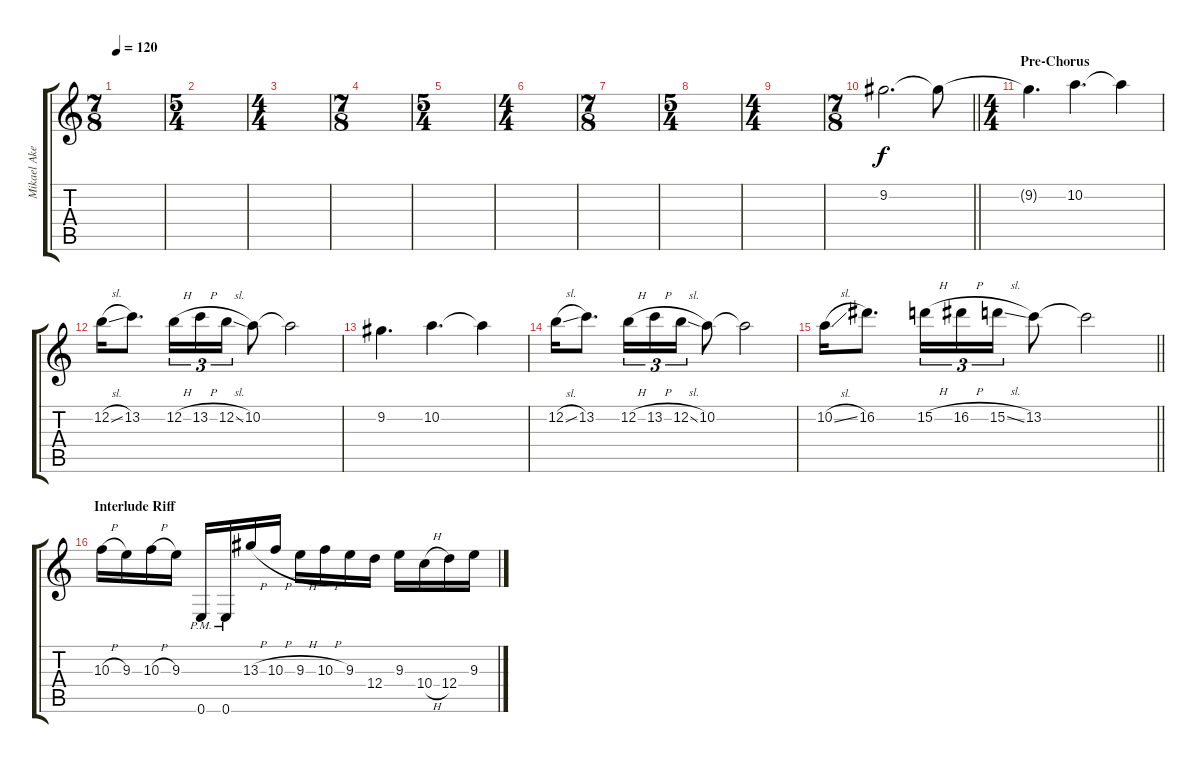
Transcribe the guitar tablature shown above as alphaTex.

\track ("Mikael Akerfeldt - Electric Guitar 2" "Mikael Ake") {instrument distortionguitar}
\staff {score tabs}
\tuning (E4 B3 G3 D3 A2 E2) {hide}
\ts (7 8)
\tempo 120
\clef g2
\ks c
|
\ts (5 4)
|
\ts (4 4)
|
\ts (7 8)
|
\ts (5 4)
|
\ts (4 4)
|
\ts (7 8)
|
\ts (5 4)
|
\ts (4 4)
|
\ts (7 8)
\barLineRight lightlight
9.2.2{d volume 15} 9.2{t}.8 |
\ts (4 4)
\section ("" "Pre-Chorus")
9.2{t}.4{d} 10.2.4{d} 10.2{t}.4 |
12.2{sl}.16 13.2.8{d} 12.2{h}.16{tu (3 2)} 13.2{h}.16{tu (3 2)} 12.2{sl}.16{tu (3 2)} 10.2.8 10.2{t}.2 |
9.2.4{d} 10.2.4{d} 10.2{t}.4 |
12.2{sl}.16 13.2.8{d} 12.2{h}.16{tu (3 2)} 13.2{h}.16{tu (3 2)} 12.2{sl}.16{tu (3 2)} 10.2.8 10.2{t}.2 |
\barLineRight lightlight
10.2{sl}.16 16.2.8{d} 15.2{h}.16{tu (3 2)} 16.2{h}.16{tu (3 2)} 15.2{sl}.16{tu (3 2)} 13.2.8 13.2{t}.2 |
\section ("" "Interlude Riff")
10.3{h}.16{volume 8} 9.3.16 10.3{h}.16 9.3.16 0.6{pm}.16 0.6{pm}.16 13.3{h}.16 10.3{h}.16 9.3{h}.16 10.3{h}.16 9.3.16 12.4.16 9.3.16 10.4{h}.16 12.4.16 9.3.16
